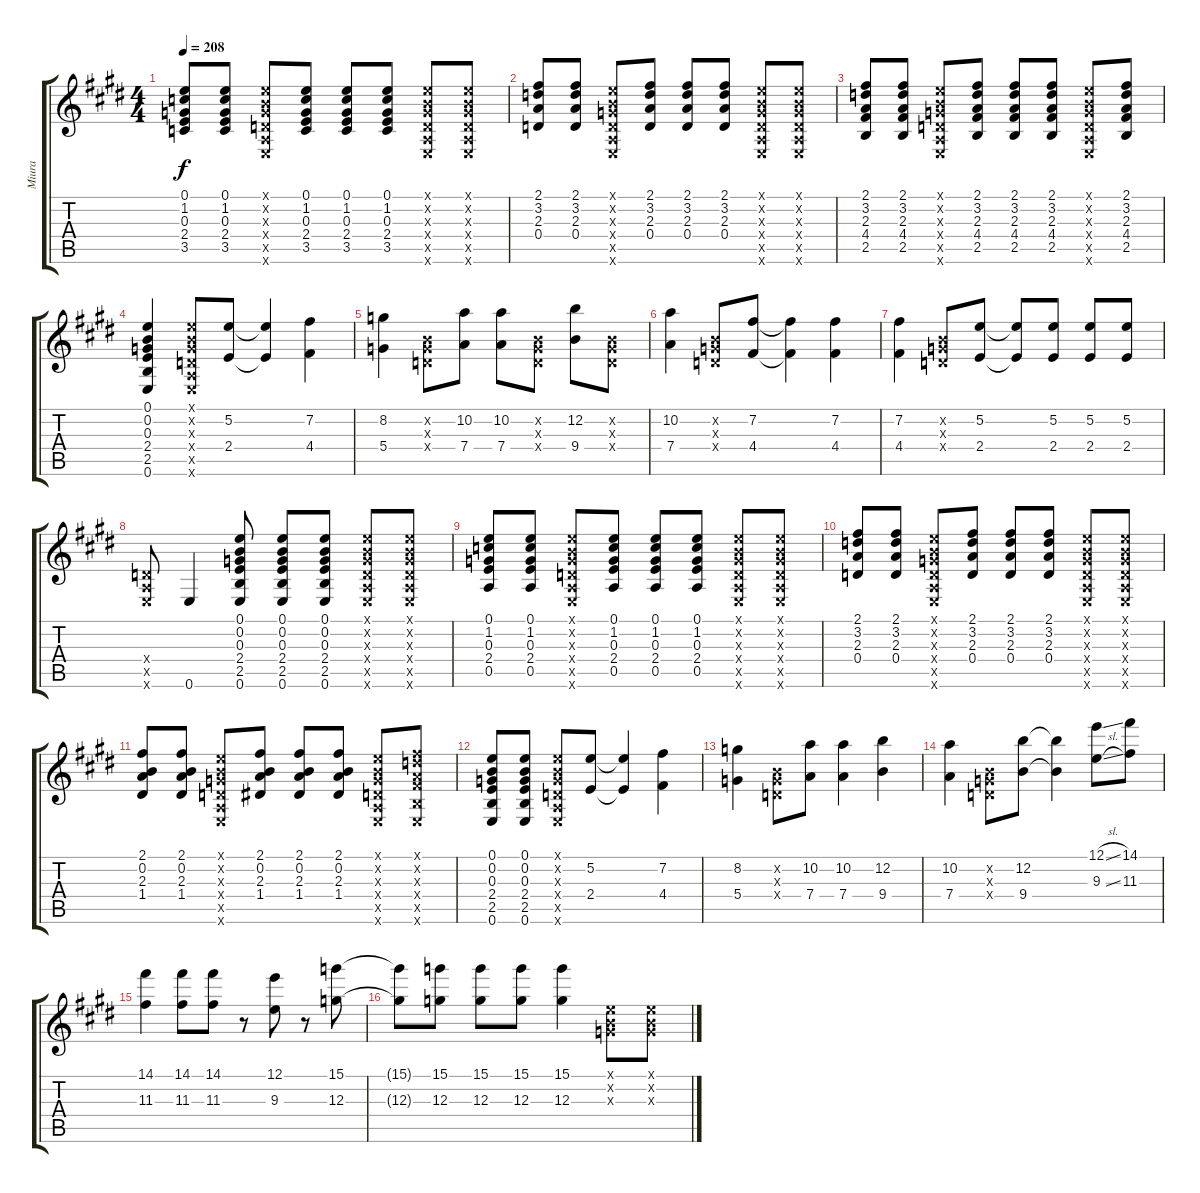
\track ("Miura " "Miura ") {instrument acousticguitarsteel}
\staff {score tabs}
\tuning (E4 B3 G3 D3 A2 E2) {hide}
\ts (4 4)
\tempo 208
\clef g2
\ks e
(0.1 1.2 0.3 2.4 3.5).8{dy f} (0.1 1.2 0.3 2.4 3.5).8 (0.1{x} 0.2{x} 0.3{x} 0.4{x} 0.5{x} 0.6{x}).8 (0.1 1.2 0.3 2.4 3.5).8 (0.1 1.2 0.3 2.4 3.5).8 (0.1 1.2 0.3 2.4 3.5).8 (0.1{x} 0.2{x} 0.3{x} 0.4{x} 0.5{x} 0.6{x}).8 (0.1{x} 0.2{x} 0.3{x} 0.4{x} 0.5{x} 0.6{x}).8 |
(2.1 3.2 2.3 0.4).8 (2.1 3.2 2.3 0.4).8 (0.1{x} 0.2{x} 0.3{x} 0.4{x} 0.5{x} 0.6{x}).8 (2.1 3.2 2.3 0.4).8 (2.1 3.2 2.3 0.4).8 (2.1 3.2 2.3 0.4).8 (0.1{x} 0.2{x} 0.3{x} 0.4{x} 0.5{x} 0.6{x}).8 (0.1{x} 0.2{x} 0.3{x} 0.4{x} 0.5{x} 0.6{x}).8 |
(2.1 3.2 2.3 4.4 2.5).8 (2.1 3.2 2.3 4.4 2.5).8 (0.1{x} 0.2{x} 0.3{x} 0.4{x} 0.5{x} 0.6{x}).8 (2.1 3.2 2.3 4.4 2.5).8 (2.1 3.2 2.3 4.4 2.5).8 (2.1 3.2 2.3 4.4 2.5).8 (0.1{x} 0.2{x} 0.3{x} 0.4{x} 0.5{x} 0.6{x}).8 (2.1 3.2 2.3 4.4 2.5).8 |
(0.1 0.2 0.3 2.4 2.5 0.6).4 (0.1{x} 0.2{x} 0.3{x} 0.4{x} 0.5{x} 0.6{x}).8 (5.2 2.4).8 (5.2{t} 2.4{t}).4 (7.2 4.4).4 |
(8.2 5.4).4 (0.2{x} 0.3{x} 0.4{x}).8 (10.2 7.4).8 (10.2 7.4).8 (0.2{x} 0.3{x} 0.4{x}).8 (12.2 9.4).8 (0.2{x} 0.3{x} 0.4{x}).8 |
(10.2 7.4).4 (0.2{x} 0.3{x} 0.4{x}).8 (7.2 4.4).8 (7.2{t} 4.4{t}).4 (7.2 4.4).4 |
(7.2 4.4).4 (0.2{x} 0.3{x} 0.4{x}).8 (5.2 2.4).8 (5.2{t} 2.4{t}).8 (5.2 2.4).8 (5.2 2.4).8 (5.2 2.4).8 |
(0.4{x} 0.5{x} 0.6{x}).8 0.6.4 (0.1 0.2 0.3 2.4 2.5 0.6).8 (0.1 0.2 0.3 2.4 2.5 0.6).8 (0.1 0.2 0.3 2.4 2.5 0.6).8 (0.1{x} 0.2{x} 0.3{x} 0.4{x} 0.5{x} 0.6{x}).8 (0.1{x} 0.2{x} 0.3{x} 0.4{x} 0.5{x} 0.6{x}).8 |
(0.1 1.2 0.3 2.4 0.5).8 (0.1 1.2 0.3 2.4 0.5).8 (0.1{x} 0.2{x} 0.3{x} 0.4{x} 0.5{x} 0.6{x}).8 (0.1 1.2 0.3 2.4 0.5).8 (0.1 1.2 0.3 2.4 0.5).8 (0.1 1.2 0.3 2.4 0.5).8 (0.1{x} 0.2{x} 0.3{x} 0.4{x} 0.5{x} 0.6{x}).8 (0.1{x} 0.2{x} 0.3{x} 0.4{x} 0.5{x} 0.6{x}).8 |
(2.1 3.2 2.3 0.4).8 (2.1 3.2 2.3 0.4).8 (0.1{x} 0.2{x} 0.3{x} 0.4{x} 0.5{x} 0.6{x}).8 (2.1 3.2 2.3 0.4).8 (2.1 3.2 2.3 0.4).8 (2.1 3.2 2.3 0.4).8 (0.1{x} 0.2{x} 0.3{x} 0.4{x} 0.5{x} 0.6{x}).8 (0.1{x} 0.2{x} 0.3{x} 0.4{x} 0.5{x} 0.6{x}).8 |
(2.1 0.2 2.3 1.4).8 (2.1 0.2 2.3 1.4).8 (0.1{x} 0.2{x} 0.3{x} 0.4{x} 0.5{x} 0.6{x}).8 (2.1 0.2 2.3 1.4).8 (2.1 0.2 2.3 1.4).8 (2.1 0.2 2.3 1.4).8 (0.1{x} 0.2{x} 0.3{x} 0.4{x} 0.5{x} 0.6{x}).8 (2.1{x} 3.2{x} 2.3{x} 4.4{x} 2.5{x} 0.6{x}).8 |
(0.1 0.2 0.3 2.4 2.5 0.6).8 (0.1 0.2 0.3 2.4 2.5 0.6).8 (0.1{x} 0.2{x} 0.3{x} 0.4{x} 0.5{x} 0.6{x}).8 (5.2 2.4).8 (5.2{t} 2.4{t}).4 (7.2 4.4).4 |
(8.2 5.4).4 (0.2{x} 0.3{x} 0.4{x}).8 (10.2 7.4).8 (10.2 7.4).4 (12.2 9.4).4 |
(10.2 7.4).4 (0.2{x} 0.3{x} 0.4{x}).8 (12.2 9.4).8 (12.2{t} 9.4{t}).4 (12.1{sl} 9.3{sl}).8 (14.1 11.3).8 |
(14.1 11.3).4 (14.1 11.3).8 (14.1 11.3).8 r.8 (12.1 9.3).8 r.8 (15.1 12.3).8 |
(15.1{t} 12.3{t}).8 (15.1 12.3).8 (15.1 12.3).8 (15.1 12.3).8 (15.1 12.3).4 (0.1{x} 0.2{x} 0.3{x}).8 (0.1{x} 0.2{x} 0.3{x}).8
